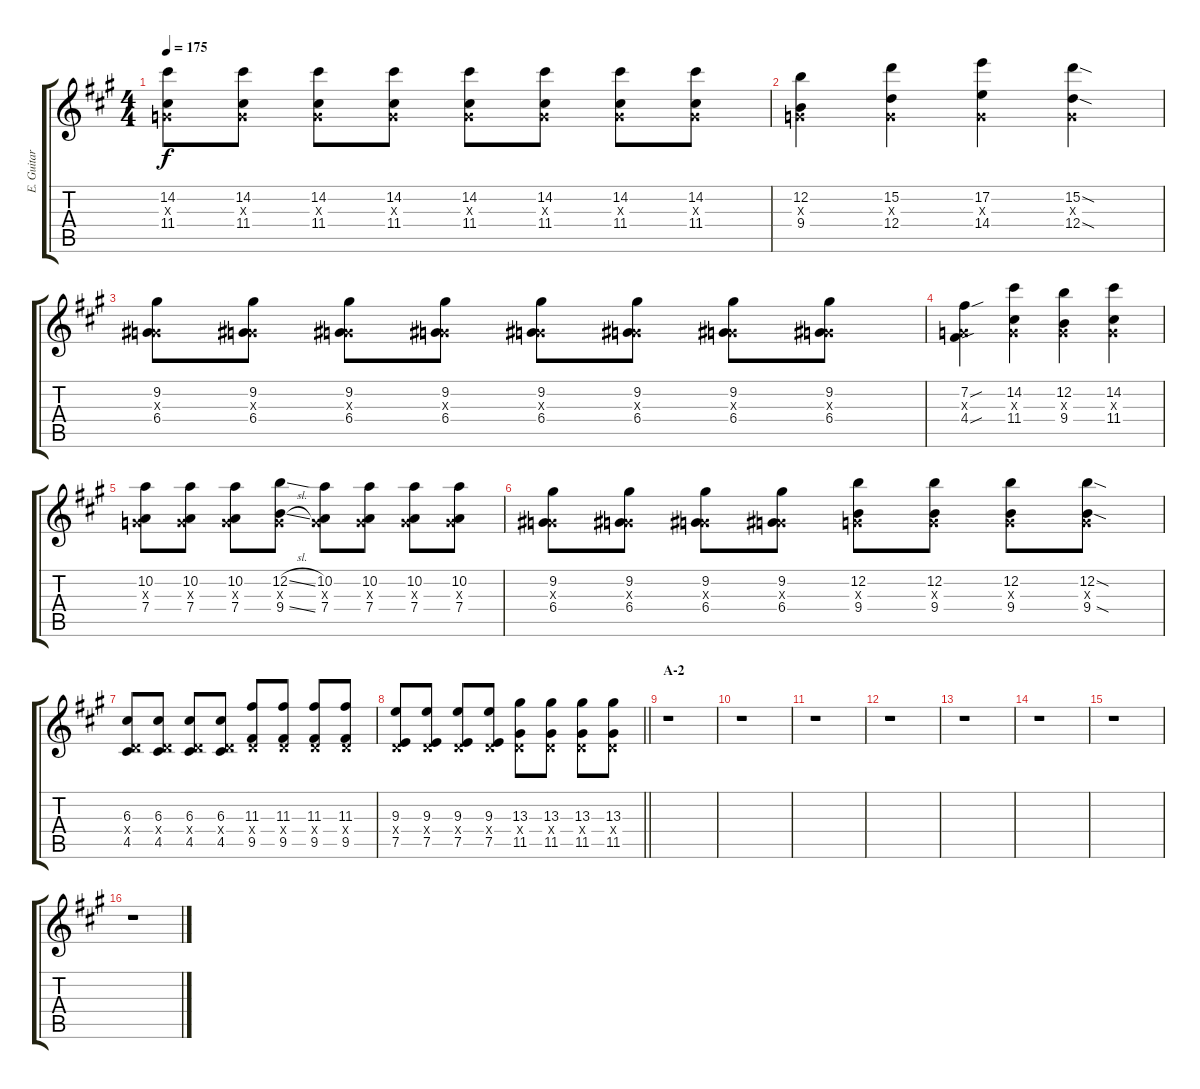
\track ("E. Guitar III" "E. Guitar ") {instrument overdrivenguitar}
\staff {score tabs}
\tuning (E4 B3 G3 D3 A2 E2) {hide}
\ts (4 4)
\tempo 175
\clef g2
\ks a
(14.2 0.3{x} 11.4).8{dy f} (14.2 0.3{x} 11.4).8 (14.2 0.3{x} 11.4).8 (14.2 0.3{x} 11.4).8 (14.2 0.3{x} 11.4).8 (14.2 0.3{x} 11.4).8 (14.2 0.3{x} 11.4).8 (14.2 0.3{x} 11.4).8 |
(12.2 0.3{x} 9.4).4 (15.2 0.3{x} 12.4).4 (17.2 0.3{x} 14.4).4 (15.2{sod} 0.3{x} 12.4{sod}).4 |
(9.2 0.3{x} 6.4).8 (9.2 0.3{x} 6.4).8 (9.2 0.3{x} 6.4).8 (9.2 0.3{x} 6.4).8 (9.2 0.3{x} 6.4).8 (9.2 0.3{x} 6.4).8 (9.2 0.3{x} 6.4).8 (9.2 0.3{x} 6.4).8 |
(7.2{sou} 0.3{x} 4.4{sou}).4 (14.2 0.3{x} 11.4).4 (12.2 0.3{x} 9.4).4 (14.2 0.3{x} 11.4).4 |
(10.2 0.3{x} 7.4).8 (10.2 0.3{x} 7.4).8 (10.2 0.3{x} 7.4).8 (12.2{sl} 0.3{x} 9.4{sl}).8 (10.2 0.3{x} 7.4).8 (10.2 0.3{x} 7.4).8 (10.2 0.3{x} 7.4).8 (10.2 0.3{x} 7.4).8 |
(9.2 0.3{x} 6.4).8 (9.2 0.3{x} 6.4).8 (9.2 0.3{x} 6.4).8 (9.2 0.3{x} 6.4).8 (12.2 0.3{x} 9.4).8 (12.2 0.3{x} 9.4).8 (12.2 0.3{x} 9.4).8 (12.2{sod} 0.3{x} 9.4{sod}).8 |
(6.3 0.4{x} 4.5).8 (6.3 0.4{x} 4.5).8 (6.3 0.4{x} 4.5).8 (6.3 0.4{x} 4.5).8 (11.3 0.4{x} 9.5).8 (11.3 0.4{x} 9.5).8 (11.3 0.4{x} 9.5).8 (11.3 0.4{x} 9.5).8 |
\barLineRight lightlight
(9.3 0.4{x} 7.5).8 (9.3 0.4{x} 7.5).8 (9.3 0.4{x} 7.5).8 (9.3 0.4{x} 7.5).8 (13.3 0.4{x} 11.5).8 (13.3 0.4{x} 11.5).8 (13.3 0.4{x} 11.5).8 (13.3 0.4{x} 11.5).8 |
\section ("" "A-2")
r.1 |
r.1 |
r.1 |
r.1 |
r.1 |
r.1 |
r.1 |
r.1
